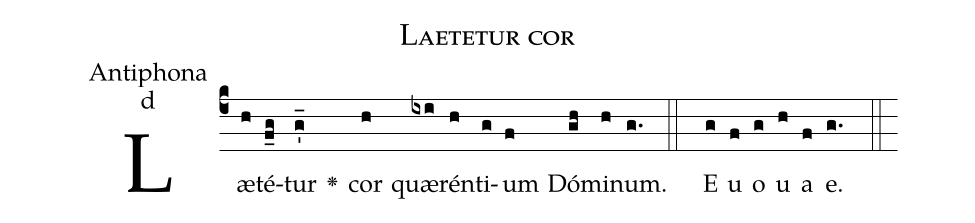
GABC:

name:Laetetur cor;
office-part:Antiphona;
mode:d;
%%
(c4)Læ(h)té(f_g)tur(g'_) <v>\greheightstar</v>() cor(h) quæ(ixi)rén(h)ti(g)um(f) Dó(gh)mi(h)num.(g. ::) E(g) u(f) o(g) u(h) a(f) e.(g. ::)
